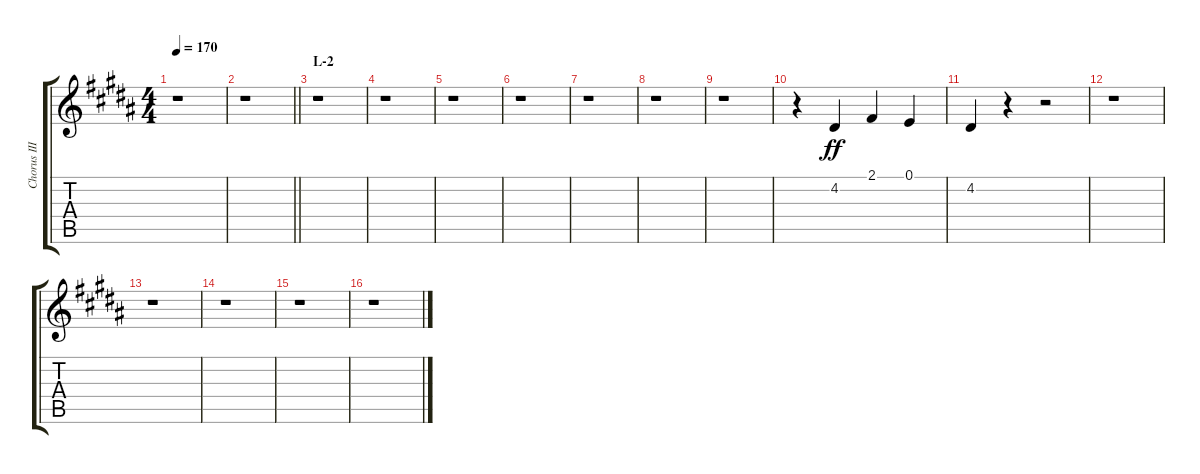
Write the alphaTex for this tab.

\track ("Chorus III" "Chorus III") {instrument voiceoohs}
\staff {score tabs}
\tuning (E4 B3 G3 D3 A2 E2) {hide}
\ts (4 4)
\tempo 170
\clef g2
\ks b
r.1{dy ff} |
\barLineRight lightlight
r.1 |
\section ("" "L-2")
r.1 |
r.1 |
r.1 |
r.1 |
r.1 |
r.1 |
r.1 |
r.4 4.2.4 2.1.4 0.1.4 |
4.2.4 r.4 r.2 |
r.1 |
r.1 |
r.1 |
r.1 |
r.1
